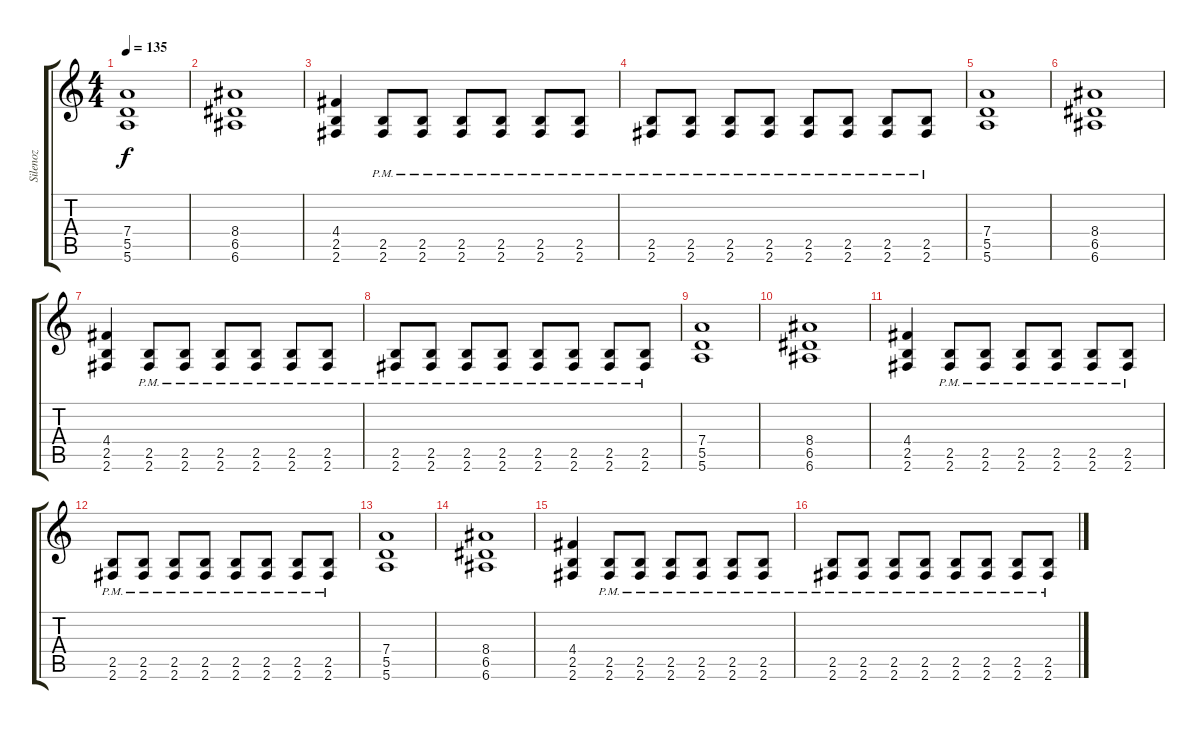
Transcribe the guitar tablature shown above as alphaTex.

\track ("Silenoz" "Silenoz") {instrument distortionguitar}
\staff {score tabs}
\tuning (E4 B3 G3 D3 A2 E2) {hide}
\ts (4 4)
\tempo 135
\clef g2
\ks c
(7.4 5.5 5.6).1{dy f} |
(8.4 6.5 6.6).1 |
(4.4 2.5 2.6).4 (2.5{pm} 2.6{pm}).8 (2.5{pm} 2.6{pm}).8 (2.5{pm} 2.6{pm}).8 (2.5{pm} 2.6{pm}).8 (2.5{pm} 2.6{pm}).8 (2.5{pm} 2.6{pm}).8 |
(2.5{pm} 2.6{pm}).8 (2.5{pm} 2.6{pm}).8 (2.5{pm} 2.6{pm}).8 (2.5{pm} 2.6{pm}).8 (2.5{pm} 2.6{pm}).8 (2.5{pm} 2.6{pm}).8 (2.5{pm} 2.6{pm}).8 (2.5{pm} 2.6{pm}).8 |
(7.4 5.5 5.6).1 |
(8.4 6.5 6.6).1 |
(4.4 2.5 2.6).4 (2.5{pm} 2.6{pm}).8 (2.5{pm} 2.6{pm}).8 (2.5{pm} 2.6{pm}).8 (2.5{pm} 2.6{pm}).8 (2.5{pm} 2.6{pm}).8 (2.5{pm} 2.6{pm}).8 |
(2.5{pm} 2.6{pm}).8 (2.5{pm} 2.6{pm}).8 (2.5{pm} 2.6{pm}).8 (2.5{pm} 2.6{pm}).8 (2.5{pm} 2.6{pm}).8 (2.5{pm} 2.6{pm}).8 (2.5{pm} 2.6{pm}).8 (2.5{pm} 2.6{pm}).8 |
(7.4 5.5 5.6).1 |
(8.4 6.5 6.6).1 |
(4.4 2.5 2.6).4 (2.5{pm} 2.6{pm}).8 (2.5{pm} 2.6{pm}).8 (2.5{pm} 2.6{pm}).8 (2.5{pm} 2.6{pm}).8 (2.5{pm} 2.6{pm}).8 (2.5{pm} 2.6{pm}).8 |
(2.5{pm} 2.6{pm}).8 (2.5{pm} 2.6{pm}).8 (2.5{pm} 2.6{pm}).8 (2.5{pm} 2.6{pm}).8 (2.5{pm} 2.6{pm}).8 (2.5{pm} 2.6{pm}).8 (2.5{pm} 2.6{pm}).8 (2.5{pm} 2.6{pm}).8 |
(7.4 5.5 5.6).1 |
(8.4 6.5 6.6).1 |
(4.4 2.5 2.6).4 (2.5{pm} 2.6{pm}).8 (2.5{pm} 2.6{pm}).8 (2.5{pm} 2.6{pm}).8 (2.5{pm} 2.6{pm}).8 (2.5{pm} 2.6{pm}).8 (2.5{pm} 2.6{pm}).8 |
(2.5{pm} 2.6{pm}).8 (2.5{pm} 2.6{pm}).8 (2.5{pm} 2.6{pm}).8 (2.5{pm} 2.6{pm}).8 (2.5{pm} 2.6{pm}).8 (2.5{pm} 2.6{pm}).8 (2.5{pm} 2.6{pm}).8 (2.5{pm} 2.6{pm}).8
